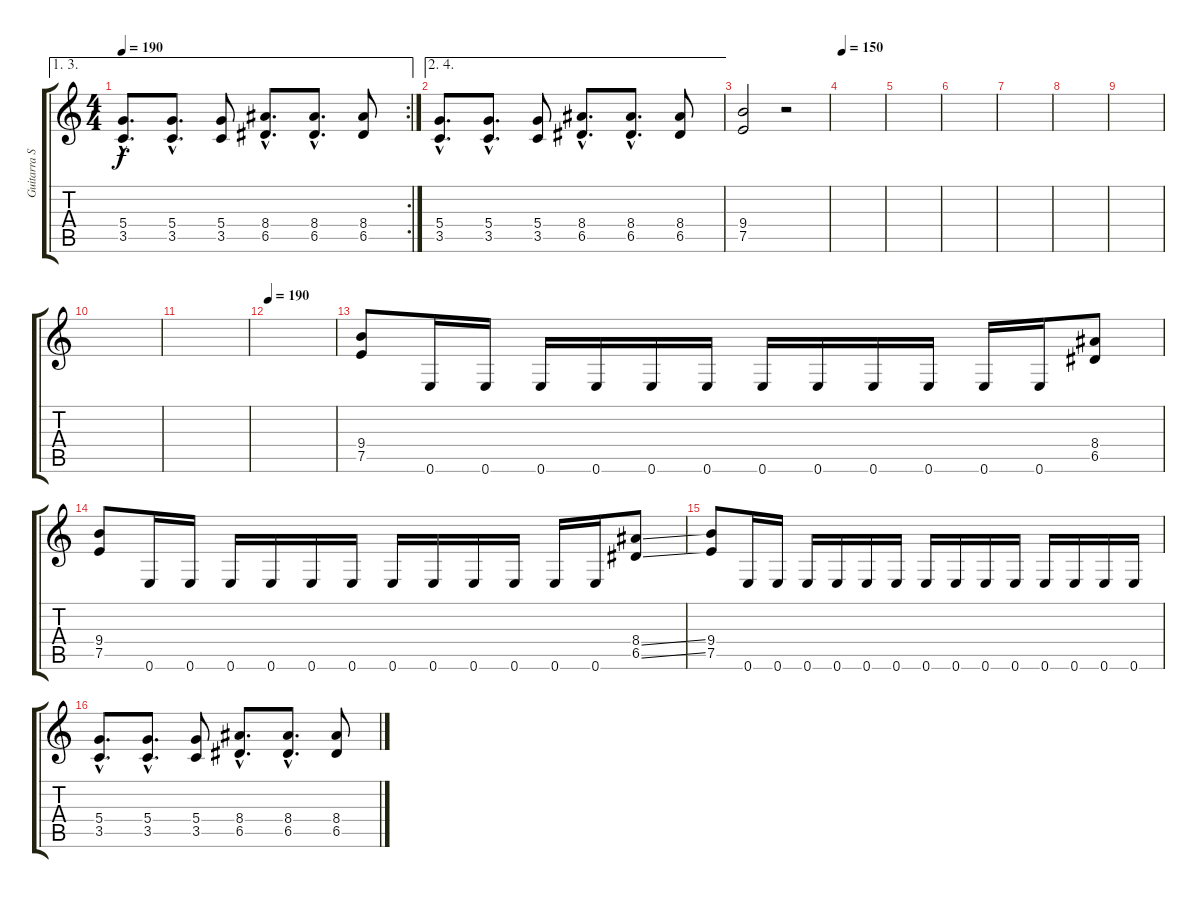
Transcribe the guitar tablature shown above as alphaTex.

\track ("Guitarra Solista" "Guitarra S") {instrument distortionguitar}
\staff {score tabs}
\tuning (E4 B3 G3 D3 A2 E2) {hide}
\ae (1 3)
\rc 2
\ts (4 4)
\tempo 190
\clef g2
\ks c
(5.4{hac} 3.5{hac}).8{d dy f} (5.4{hac} 3.5{hac}).8{d} (5.4 3.5).8 (8.4{hac} 6.5{hac}).8{d} (8.4{hac} 6.5{hac}).8{d} (8.4 6.5).8 |
\ae (2 4)
(5.4{hac} 3.5{hac}).8{d} (5.4{hac} 3.5{hac}).8{d} (5.4 3.5).8 (8.4{hac} 6.5{hac}).8{d} (8.4{hac} 6.5{hac}).8{d} (8.4 6.5).8 |
(9.4 7.5).2 r.2 |
\tempo 150
|
|
|
|
|
|
|
|
\tempo 190
|
(9.4 7.5).8 0.6.16 0.6.16 0.6.16 0.6.16 0.6.16 0.6.16 0.6.16 0.6.16 0.6.16 0.6.16 0.6.16 0.6.16 (8.4 6.5).8 |
(9.4 7.5).8 0.6.16 0.6.16 0.6.16 0.6.16 0.6.16 0.6.16 0.6.16 0.6.16 0.6.16 0.6.16 0.6.16 0.6.16 (8.4{ss} 6.5{ss}).8 |
(9.4 7.5).8 0.6.16 0.6.16 0.6.16 0.6.16 0.6.16 0.6.16 0.6.16 0.6.16 0.6.16 0.6.16 0.6.16 0.6.16 0.6.16 0.6.16 |
(5.4{hac} 3.5{hac}).8{d} (5.4{hac} 3.5{hac}).8{d} (5.4 3.5).8 (8.4{hac} 6.5{hac}).8{d} (8.4{hac} 6.5{hac}).8{d} (8.4 6.5).8
